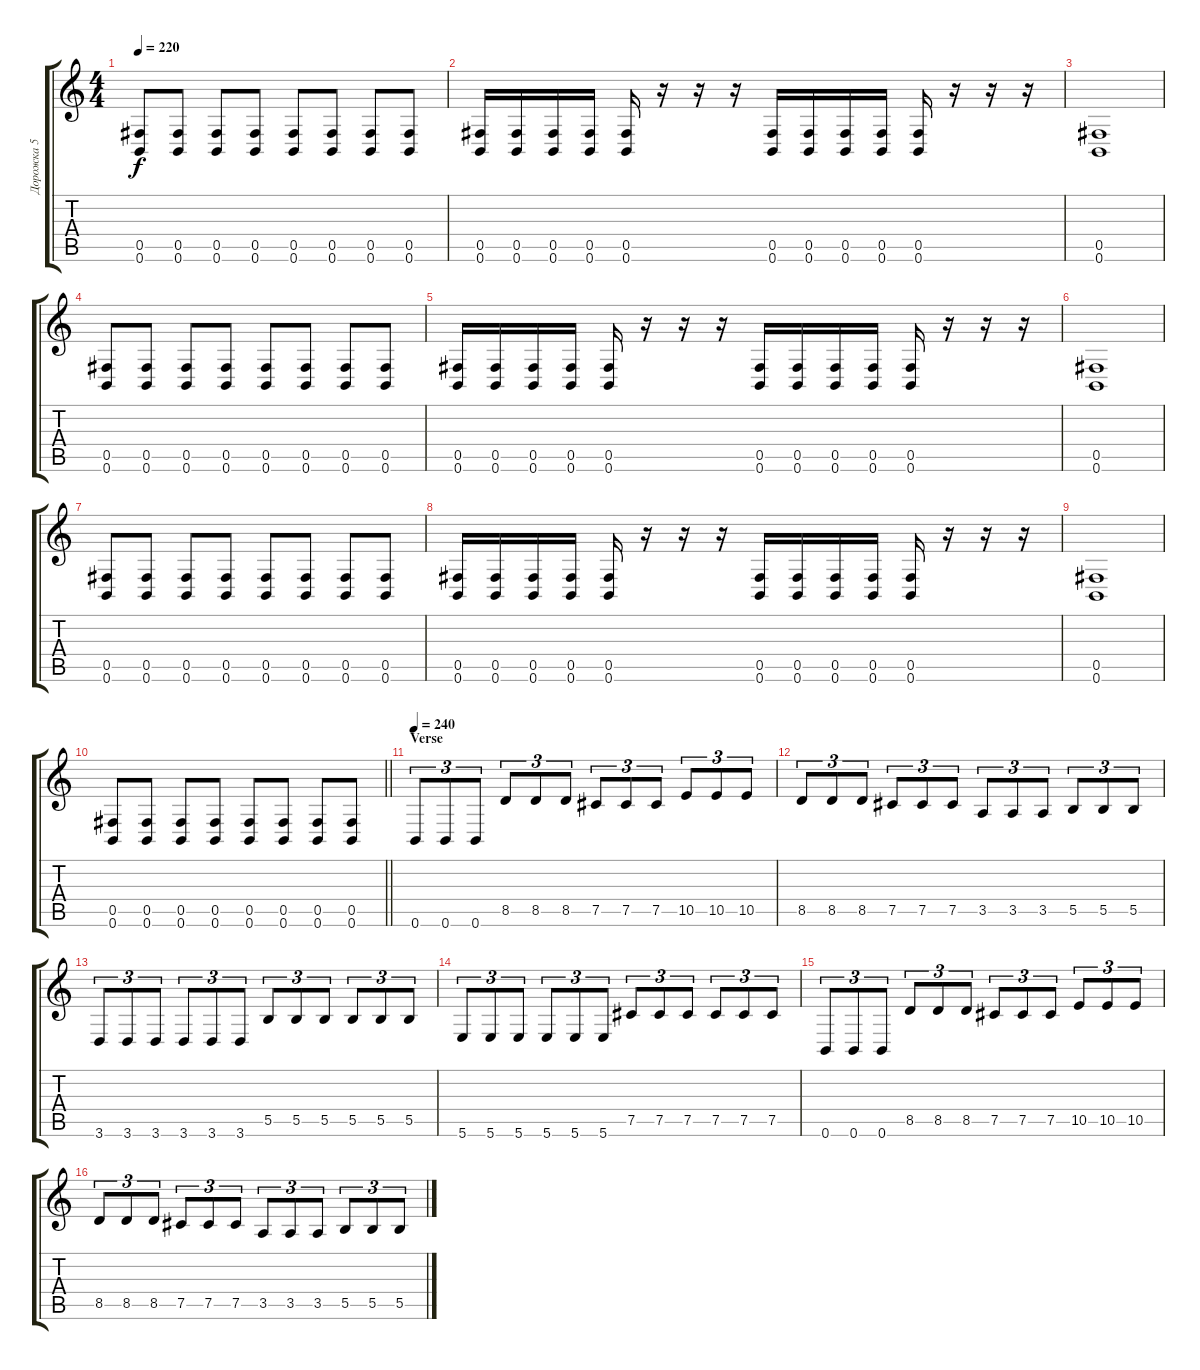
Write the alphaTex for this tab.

\track ("Дорожка 5" "Дорожка 5") {instrument distortionguitar}
\staff {score tabs}
\tuning (Db4 Ab3 E3 B2 Gb2 B1) {hide}
\ts (4 4)
\tempo 220
\clef g2
\ks c
(0.5 0.6).8{dy f} (0.5 0.6).8 (0.5 0.6).8 (0.5 0.6).8 (0.5 0.6).8 (0.5 0.6).8 (0.5 0.6).8 (0.5 0.6).8 |
(0.5 0.6).16 (0.5 0.6).16 (0.5 0.6).16 (0.5 0.6).16 (0.5 0.6).16 r.16 r.16 r.16 (0.5 0.6).16 (0.5 0.6).16 (0.5 0.6).16 (0.5 0.6).16 (0.5 0.6).16 r.16 r.16 r.16 |
(0.5 0.6).1 |
(0.5 0.6).8 (0.5 0.6).8 (0.5 0.6).8 (0.5 0.6).8 (0.5 0.6).8 (0.5 0.6).8 (0.5 0.6).8 (0.5 0.6).8 |
(0.5 0.6).16 (0.5 0.6).16 (0.5 0.6).16 (0.5 0.6).16 (0.5 0.6).16 r.16 r.16 r.16 (0.5 0.6).16 (0.5 0.6).16 (0.5 0.6).16 (0.5 0.6).16 (0.5 0.6).16 r.16 r.16 r.16 |
(0.5 0.6).1 |
(0.5 0.6).8 (0.5 0.6).8 (0.5 0.6).8 (0.5 0.6).8 (0.5 0.6).8 (0.5 0.6).8 (0.5 0.6).8 (0.5 0.6).8 |
(0.5 0.6).16 (0.5 0.6).16 (0.5 0.6).16 (0.5 0.6).16 (0.5 0.6).16 r.16 r.16 r.16 (0.5 0.6).16 (0.5 0.6).16 (0.5 0.6).16 (0.5 0.6).16 (0.5 0.6).16 r.16 r.16 r.16 |
(0.5 0.6).1 |
\barLineRight lightlight
(0.5 0.6).8 (0.5 0.6).8 (0.5 0.6).8 (0.5 0.6).8 (0.5 0.6).8 (0.5 0.6).8 (0.5 0.6).8 (0.5 0.6).8 |
\section ("" "Verse")
\tempo 240
0.6.8{tu (3 2)} 0.6.8{tu (3 2)} 0.6.8{tu (3 2)} 8.5.8{tu (3 2)} 8.5.8{tu (3 2)} 8.5.8{tu (3 2)} 7.5.8{tu (3 2)} 7.5.8{tu (3 2)} 7.5.8{tu (3 2)} 10.5.8{tu (3 2)} 10.5.8{tu (3 2)} 10.5.8{tu (3 2)} |
8.5.8{tu (3 2)} 8.5.8{tu (3 2)} 8.5.8{tu (3 2)} 7.5.8{tu (3 2)} 7.5.8{tu (3 2)} 7.5.8{tu (3 2)} 3.5.8{tu (3 2)} 3.5.8{tu (3 2)} 3.5.8{tu (3 2)} 5.5.8{tu (3 2)} 5.5.8{tu (3 2)} 5.5.8{tu (3 2)} |
3.6.8{tu (3 2)} 3.6.8{tu (3 2)} 3.6.8{tu (3 2)} 3.6.8{tu (3 2)} 3.6.8{tu (3 2)} 3.6.8{tu (3 2)} 5.5.8{tu (3 2)} 5.5.8{tu (3 2)} 5.5.8{tu (3 2)} 5.5.8{tu (3 2)} 5.5.8{tu (3 2)} 5.5.8{tu (3 2)} |
5.6.8{tu (3 2)} 5.6.8{tu (3 2)} 5.6.8{tu (3 2)} 5.6.8{tu (3 2)} 5.6.8{tu (3 2)} 5.6.8{tu (3 2)} 7.5.8{tu (3 2)} 7.5.8{tu (3 2)} 7.5.8{tu (3 2)} 7.5.8{tu (3 2)} 7.5.8{tu (3 2)} 7.5.8{tu (3 2)} |
0.6.8{tu (3 2)} 0.6.8{tu (3 2)} 0.6.8{tu (3 2)} 8.5.8{tu (3 2)} 8.5.8{tu (3 2)} 8.5.8{tu (3 2)} 7.5.8{tu (3 2)} 7.5.8{tu (3 2)} 7.5.8{tu (3 2)} 10.5.8{tu (3 2)} 10.5.8{tu (3 2)} 10.5.8{tu (3 2)} |
8.5.8{tu (3 2)} 8.5.8{tu (3 2)} 8.5.8{tu (3 2)} 7.5.8{tu (3 2)} 7.5.8{tu (3 2)} 7.5.8{tu (3 2)} 3.5.8{tu (3 2)} 3.5.8{tu (3 2)} 3.5.8{tu (3 2)} 5.5.8{tu (3 2)} 5.5.8{tu (3 2)} 5.5.8{tu (3 2)}
